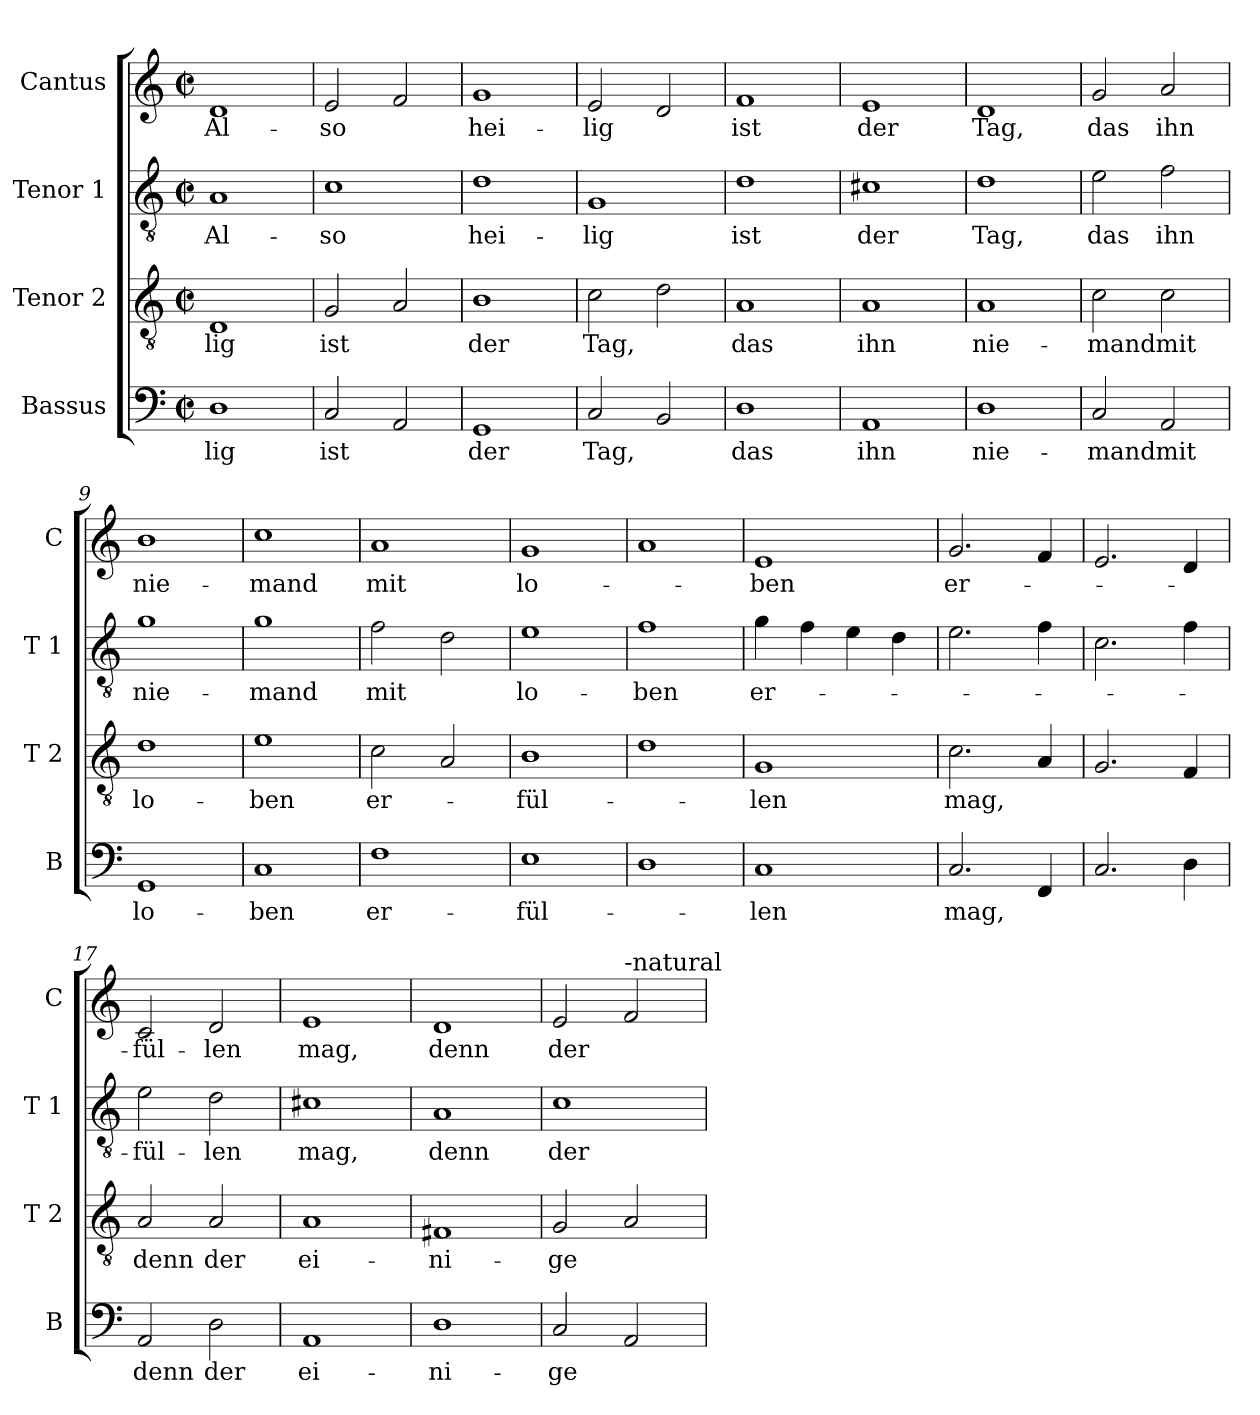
**kern	**text	**kern	**text	**kern	**text	**kern	**text
*part4	*part4	*part3	*part3	*part2	*part2	*part1	*part1
*staff4	*staff4	*staff3	*staff3	*staff2	*staff2	*staff1	*staff1
*I"Bassus	*	*I"Tenor 2	*	*I"Tenor 1	*	*I"Cantus	*
*I'B	*	*I'T 2	*	*I'T 1	*	*I'C	*
*clefF4	*	*clefGv2	*	*clefGv2	*	*clefG2	*
*k[]	*	*k[]	*	*k[]	*	*k[]	*
*C:	*	*C:	*	*C:	*	*C:	*
*M2/2	*	*M2/2	*	*M2/2	*	*M2/2	*
*met(c|)	*	*met(c|)	*	*met(c|)	*	*met(c|)	*
=1	=1	=1	=1	=1	=1	=1	=1
!	!LO:LY:b	!	!LO:LY:b	!	!LO:LY:b	!	!LO:LY:b
1D	lig	1D	lig	1A	Al-	1d	Al-
=2	=2	=2	=2	=2	=2	=2	=2
!	!LO:LY:b	!	!LO:LY:b	!	!LO:LY:b	!	!LO:LY:b
2C/	ist	2G/	ist	1c	-so	2e/	-so
2AA/	.	2A/	.	.	.	2f/	.
=3	=3	=3	=3	=3	=3	=3	=3
!	!LO:LY:b	!	!LO:LY:b	!	!LO:LY:b	!	!LO:LY:b
1GG	der	1B	der	1d	hei-	1g	hei-
=4	=4	=4	=4	=4	=4	=4	=4
!	!LO:LY:b	!	!LO:LY:b	!	!LO:LY:b	!	!LO:LY:b
2C/	Tag,	2c\	Tag,	1G	-lig	2e/	-lig
2BB/	.	2d\	.	.	.	2d/	.
=5	=5	=5	=5	=5	=5	=5	=5
!	!LO:LY:b	!	!LO:LY:b	!	!LO:LY:b	!	!LO:LY:b
1D	das	1A	das	1d	ist	1f	ist
=6	=6	=6	=6	=6	=6	=6	=6
!	!LO:LY:b	!	!LO:LY:b	!	!LO:LY:b	!	!LO:LY:b
1AA	ihn	1A	ihn	1c#X	der	1e	der
!!LO:LB:g=z
=7	=7	=7	=7	=7	=7	=7	=7
!	!LO:LY:b	!	!LO:LY:b	!	!LO:LY:b	!	!LO:LY:b
1D	nie-	1A	nie-	1d	Tag,	1d	Tag,
=8	=8	=8	=8	=8	=8	=8	=8
!	!LO:LY:b	!	!LO:LY:b	!	!LO:LY:b	!	!LO:LY:b
2C/	-mand	2c\	-mand	2e\	das	2g/	das
!	!LO:LY:b	!	!LO:LY:b	!	!LO:LY:b	!	!LO:LY:b
2AA/	mit	2c\	mit	2f\	ihn	2a/	ihn
=9	=9	=9	=9	=9	=9	=9	=9
!	!LO:LY:b	!	!LO:LY:b	!	!LO:LY:b	!	!LO:LY:b
1GG	lo-	1d	lo-	1g	nie-	1b	nie-
=10	=10	=10	=10	=10	=10	=10	=10
!	!LO:LY:b	!	!LO:LY:b	!	!LO:LY:b	!	!LO:LY:b
1C	-ben	1e	-ben	1g	-mand	1cc	-mand
=11	=11	=11	=11	=11	=11	=11	=11
!	!LO:LY:b	!	!LO:LY:b	!	!LO:LY:b	!	!LO:LY:b
1F	er-	2c\	er-	2f\	mit	1a	mit
.	.	2A/	.	2d\	.	.	.
=12	=12	=12	=12	=12	=12	=12	=12
!	!LO:LY:b	!	!LO:LY:b	!	!LO:LY:b	!	!LO:LY:b
1E	-fül-	1B	-fül-	1e	lo-	1g	lo-
=13	=13	=13	=13	=13	=13	=13	=13
!	!	!	!	!	!LO:LY:b	!	!
1D	.	1d	.	1f	-ben	1a	.
!!LO:LB:g=z
=14	=14	=14	=14	=14	=14	=14	=14
!	!LO:LY:b	!	!LO:LY:b	!	!LO:LY:b	!	!LO:LY:b
1C	-len	1G	-len	4g\	er-	1e	-ben
.	.	.	.	4f\	.	.	.
.	.	.	.	4e\	.	.	.
.	.	.	.	4d\	.	.	.
=15	=15	=15	=15	=15	=15	=15	=15
!	!LO:LY:b	!	!LO:LY:b	!	!	!	!LO:LY:b
2.C/	mag,	2.c\	mag,	2.e\	.	2.g/	er-
4FF/	.	4A/	.	4f\	.	4f/	.
=16	=16	=16	=16	=16	=16	=16	=16
2.C/	.	2.G/	.	2.c\	.	2.e/	.
4D\	.	4F/	.	4f\	.	4d/	.
=17	=17	=17	=17	=17	=17	=17	=17
!	!LO:LY:b	!	!LO:LY:b	!	!LO:LY:b	!	!LO:LY:b
2AA/	denn	2A/	denn	2e\	-fül-	2c/	-fül-
!	!LO:LY:b	!	!LO:LY:b	!	!LO:LY:b	!	!LO:LY:b
2D\	der	2A/	der	2d\	-len	2d/	-len
=18	=18	=18	=18	=18	=18	=18	=18
!	!LO:LY:b	!	!LO:LY:b	!	!LO:LY:b	!	!LO:LY:b
1AA	ei-	1A	ei-	1c#X	mag,	1e	mag,
=19	=19	=19	=19	=19	=19	=19	=19
!	!LO:LY:b	!	!LO:LY:b	!	!LO:LY:b	!	!LO:LY:b
1D	-ni-	1F#X	-ni-	1A	denn	1d	denn
=20	=20	=20	=20	=20	=20	=20	=20
!	!LO:LY:b	!	!LO:LY:b	!	!LO:LY:b	!	!LO:LY:b
2C/	-ge	2G/	-ge	1c	der	2e/	der
!	!	!	!	!	!	!LO:TX:a:t=-natural	!
2AA/	.	2A/	.	.	.	2f/	.
=	=	=	=	=	=	=	=
*-	*-	*-	*-	*-	*-	*-	*-
